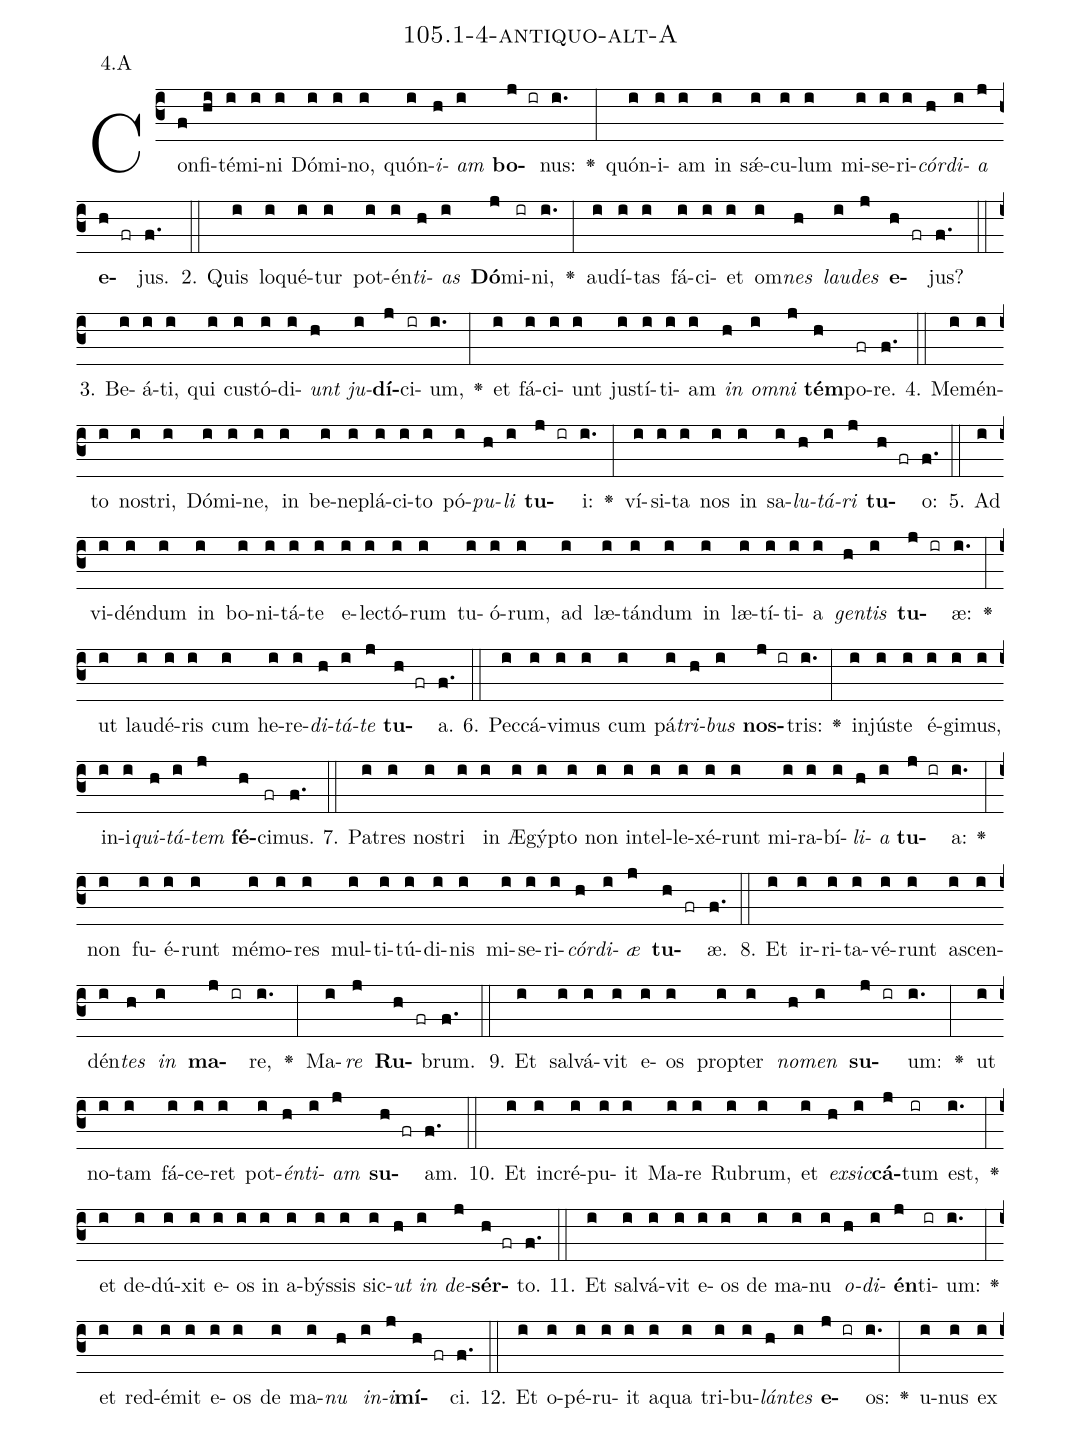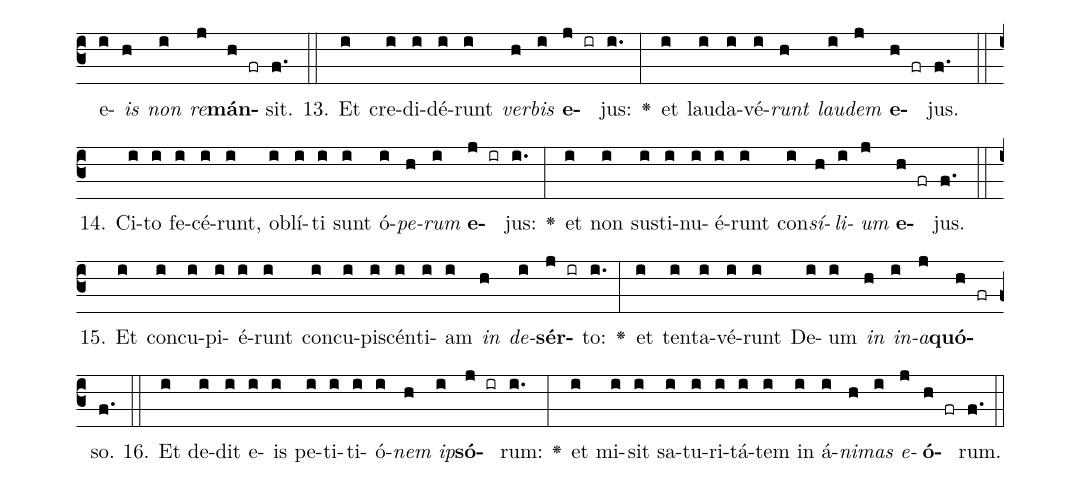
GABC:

name: 105.1-4-antiquo-alt-A;
annotation: 4.A;
%%
(c3)Con(f)fi(hi)té(i)mi(i)ni(i) Dó(i)mi(i)no,(i) quón(i)<i>i</i>(h)<i>am</i>(i) <b>bo</b>(j ir)nus:(i.) <v>\greheightstar</v>(:) quón(i)i(i)am(i) in(i) sǽ(i)cu(i)lum(i) mi(i)se(i)ri(i)<i>cór</i>(h)<i>di</i>(i)<i>a</i>(j) <b>e</b>(h fr)jus.(f.) (::)
2. Quis(i) lo(i)qué(i)tur(i) pot(i)én(i)<i>ti</i>(h)<i>as</i>(i) <b>Dó</b>(j)mi(ir)ni,(i.) <v>\greheightstar</v>(:) au(i)dí(i)tas(i) fá(i)ci(i)et(i) om(i)<i>nes</i>(h) <i>lau</i>(i)<i>des</i>(j) <b>e</b>(h fr)jus?(f.) (::)
3. Be(i)á(i)ti,(i) qui(i) cus(i)tó(i)di(i)<i>unt</i>(h) <i>ju</i>(i)<b>dí</b>(j)ci(ir)um,(i.) <v>\greheightstar</v>(:) et(i) fá(i)ci(i)unt(i) jus(i)tí(i)ti(i)am(i) <i>in</i>(h) <i>om</i>(i)<i>ni</i>(j) <b>tém</b>(h)po(fr)re.(f.) (::)
4. Me(i)mén(i)to(i) nos(i)tri,(i) Dó(i)mi(i)ne,(i) in(i) be(i)ne(i)plá(i)ci(i)to(i) pó(i)<i>pu</i>(h)<i>li</i>(i) <b>tu</b>(j ir)i:(i.) <v>\greheightstar</v>(:) ví(i)si(i)ta(i) nos(i) in(i) sa(i)<i>lu</i>(h)<i>tá</i>(i)<i>ri</i>(j) <b>tu</b>(h fr)o:(f.) (::)
5. Ad(i) vi(i)dén(i)dum(i) in(i) bo(i)ni(i)tá(i)te(i) e(i)lec(i)tó(i)rum(i) tu(i)ó(i)rum,(i) ad(i) læ(i)tán(i)dum(i) in(i) læ(i)tí(i)ti(i)a(i) <i>gen</i>(h)<i>tis</i>(i) <b>tu</b>(j ir)æ:(i.) <v>\greheightstar</v>(:) ut(i) lau(i)dé(i)ris(i) cum(i) he(i)re(i)<i>di</i>(h)<i>tá</i>(i)<i>te</i>(j) <b>tu</b>(h fr)a.(f.) (::)
6. Pec(i)cá(i)vi(i)mus(i) cum(i) pá(i)<i>tri</i>(h)<i>bus</i>(i) <b>nos</b>(j ir)tris:(i.) <v>\greheightstar</v>(:) in(i)jús(i)te(i) é(i)gi(i)mus,(i) in(i)i(i)<i>qui</i>(h)<i>tá</i>(i)<i>tem</i>(j) <b>fé</b>(h)ci(fr)mus.(f.) (::)
7. Pa(i)tres(i) nos(i)tri(i) in(i) Æ(i)gýp(i)to(i) non(i) in(i)tel(i)le(i)xé(i)runt(i) mi(i)ra(i)bí(i)<i>li</i>(h)<i>a</i>(i) <b>tu</b>(j ir)a:(i.) <v>\greheightstar</v>(:) non(i) fu(i)é(i)runt(i) mé(i)mo(i)res(i) mul(i)ti(i)tú(i)di(i)nis(i) mi(i)se(i)ri(i)<i>cór</i>(h)<i>di</i>(i)<i>æ</i>(j) <b>tu</b>(h fr)æ.(f.) (::)
8. Et(i) ir(i)ri(i)ta(i)vé(i)runt(i) a(i)scen(i)dén(i)<i>tes</i>(h) <i>in</i>(i) <b>ma</b>(j ir)re,(i.) <v>\greheightstar</v>(:) Ma(i)<i>re</i>(j) <b>Ru</b>(h fr)brum.(f.) (::)
9. Et(i) sal(i)vá(i)vit(i) e(i)os(i) prop(i)ter(i) <i>no</i>(h)<i>men</i>(i) <b>su</b>(j ir)um:(i.) <v>\greheightstar</v>(:) ut(i) no(i)tam(i) fá(i)ce(i)ret(i) pot(i)<i>én</i>(h)<i>ti</i>(i)<i>am</i>(j) <b>su</b>(h fr)am.(f.) (::)
10. Et(i) in(i)cré(i)pu(i)it(i) Ma(i)re(i) Ru(i)brum,(i) et(i) <i>ex</i>(h)<i>sic</i>(i)<b>cá</b>(j)tum(ir) est,(i.) <v>\greheightstar</v>(:) et(i) de(i)dú(i)xit(i) e(i)os(i) in(i) a(i)býs(i)sis(i) sic(i)<i>ut</i>(h) <i>in</i>(i) <i>de</i>(j)<b>sér</b>(h fr)to.(f.) (::)
11. Et(i) sal(i)vá(i)vit(i) e(i)os(i) de(i) ma(i)nu(i) <i>o</i>(h)<i>di</i>(i)<b>én</b>(j)ti(ir)um:(i.) <v>\greheightstar</v>(:) et(i) red(i)é(i)mit(i) e(i)os(i) de(i) ma(i)<i>nu</i>(h) <i>in</i>(i)<i>i</i>(j)<b>mí</b>(h fr)ci.(f.) (::)
12. Et(i) o(i)pé(i)ru(i)it(i) a(i)qua(i) tri(i)bu(i)<i>lán</i>(h)<i>tes</i>(i) <b>e</b>(j ir)os:(i.) <v>\greheightstar</v>(:) u(i)nus(i) ex(i) e(i)<i>is</i>(h) <i>non</i>(i) <i>re</i>(j)<b>mán</b>(h fr)sit.(f.) (::)
13. Et(i) cre(i)di(i)dé(i)runt(i) <i>ver</i>(h)<i>bis</i>(i) <b>e</b>(j ir)jus:(i.) <v>\greheightstar</v>(:) et(i) lau(i)da(i)vé(i)<i>runt</i>(h) <i>lau</i>(i)<i>dem</i>(j) <b>e</b>(h fr)jus.(f.) (::)
14. Ci(i)to(i) fe(i)cé(i)runt,(i) ob(i)lí(i)ti(i) sunt(i) ó(i)<i>pe</i>(h)<i>rum</i>(i) <b>e</b>(j ir)jus:(i.) <v>\greheightstar</v>(:) et(i) non(i) sus(i)ti(i)nu(i)é(i)runt(i) con(i)<i>sí</i>(h)<i>li</i>(i)<i>um</i>(j) <b>e</b>(h fr)jus.(f.) (::)
15. Et(i) con(i)cu(i)pi(i)é(i)runt(i) con(i)cu(i)pi(i)scén(i)ti(i)am(i) <i>in</i>(h) <i>de</i>(i)<b>sér</b>(j ir)to:(i.) <v>\greheightstar</v>(:) et(i) ten(i)ta(i)vé(i)runt(i) De(i)um(i) <i>in</i>(h) <i>in</i>(i)<i>a</i>(j)<b>quó</b>(h fr)so.(f.) (::)
16. Et(i) de(i)dit(i) e(i)is(i) pe(i)ti(i)ti(i)ó(i)<i>nem</i>(h) <i>ip</i>(i)<b>só</b>(j ir)rum:(i.) <v>\greheightstar</v>(:) et(i) mi(i)sit(i) sa(i)tu(i)ri(i)tá(i)tem(i) in(i) á(i)<i>ni</i>(h)<i>mas</i>(i) <i>e</i>(j)<b>ó</b>(h fr)rum.(f.) (::)
